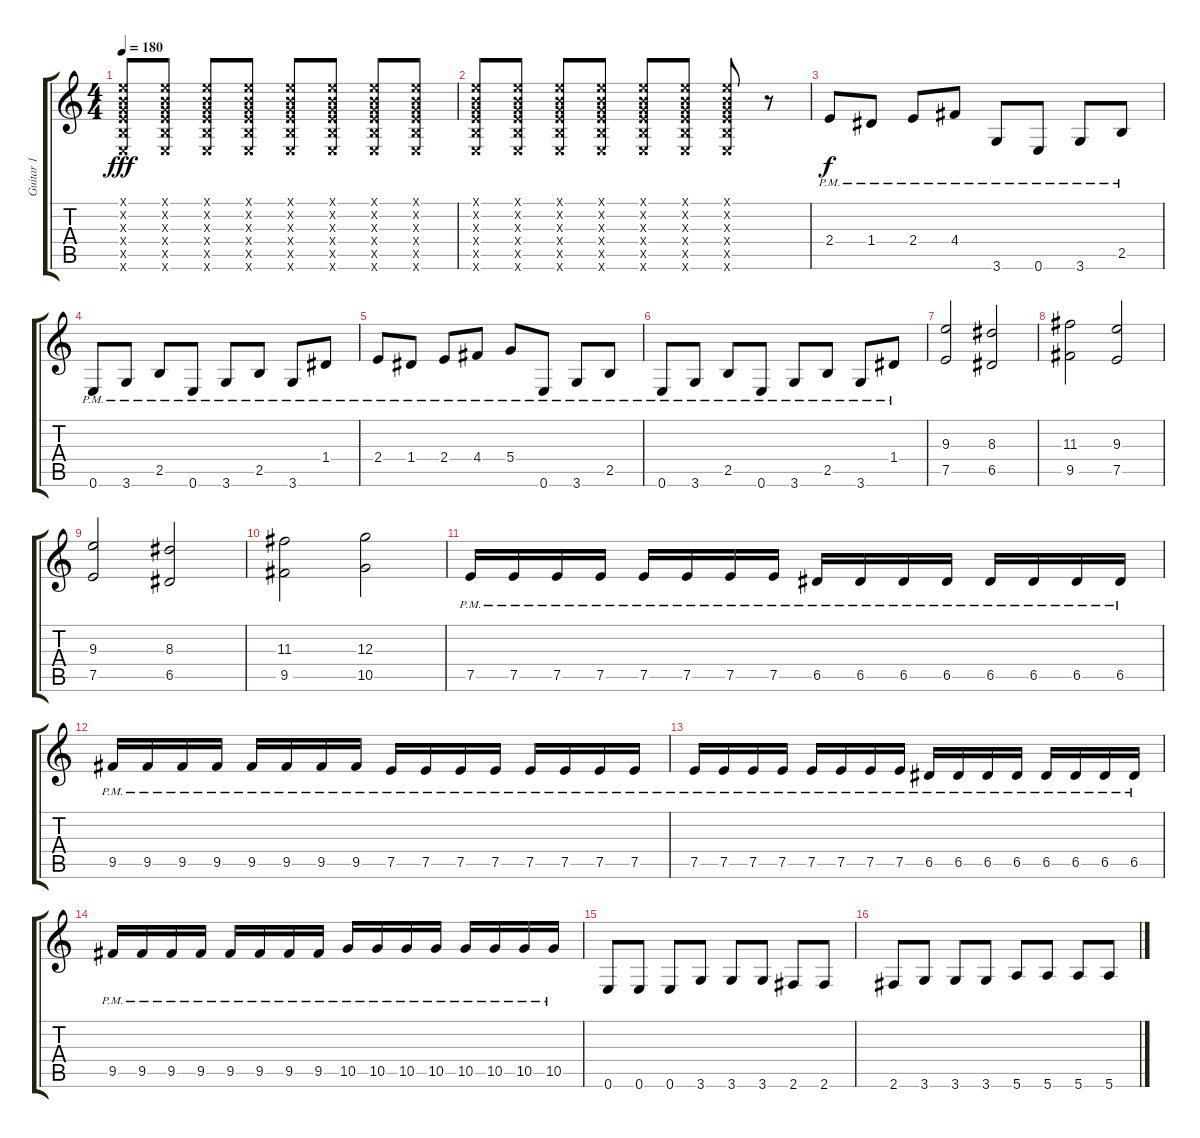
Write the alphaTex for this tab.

\track ("Guitar 1" "Guitar 1") {instrument overdrivenguitar}
\staff {score tabs}
\tuning (E4 B3 G3 D3 A2 E2) {hide}
\ts (4 4)
\tempo 180
\clef g2
\ks c
(0.1{x} 0.2{x} 0.3{x} 2.4{x} 2.5{x} 0.6{x}).8{dy fff} (0.1{x} 0.2{x} 0.3{x} 2.4{x} 2.5{x} 0.6{x}).8 (0.1{x} 0.2{x} 0.3{x} 2.4{x} 2.5{x} 0.6{x}).8 (0.1{x} 0.2{x} 0.3{x} 2.4{x} 2.5{x} 0.6{x}).8 (0.1{x} 0.2{x} 0.3{x} 2.4{x} 2.5{x} 0.6{x}).8 (0.1{x} 0.2{x} 0.3{x} 2.4{x} 2.5{x} 0.6{x}).8 (0.1{x} 0.2{x} 0.3{x} 2.4{x} 2.5{x} 0.6{x}).8 (0.1{x} 0.2{x} 0.3{x} 2.4{x} 2.5{x} 0.6{x}).8 |
(0.1{x} 0.2{x} 0.3{x} 2.4{x} 2.5{x} 0.6{x}).8 (0.1{x} 0.2{x} 0.3{x} 2.4{x} 2.5{x} 0.6{x}).8 (0.1{x} 0.2{x} 0.3{x} 2.4{x} 2.5{x} 0.6{x}).8 (0.1{x} 0.2{x} 0.3{x} 2.4{x} 2.5{x} 0.6{x}).8 (0.1{x} 0.2{x} 0.3{x} 2.4{x} 2.5{x} 0.6{x}).8 (0.1{x} 0.2{x} 0.3{x} 2.4{x} 2.5{x} 0.6{x}).8 (0.1{x} 0.2{x} 0.3{x} 2.4{x} 2.5{x} 0.6{x}).8 r.8 |
2.4{pm}.8{dy f} 1.4{pm}.8 2.4{pm}.8 4.4{pm}.8 3.6{pm}.8 0.6{pm}.8 3.6{pm}.8 2.5{pm}.8 |
0.6{pm}.8 3.6{pm}.8 2.5{pm}.8 0.6{pm}.8 3.6{pm}.8 2.5{pm}.8 3.6{pm}.8 1.4{pm}.8 |
2.4{pm}.8 1.4{pm}.8 2.4{pm}.8 4.4{pm}.8 5.4{pm}.8 0.6{pm}.8 3.6{pm}.8 2.5{pm}.8 |
0.6{pm}.8 3.6{pm}.8 2.5{pm}.8 0.6{pm}.8 3.6{pm}.8 2.5{pm}.8 3.6{pm}.8 1.4{pm}.8 |
(9.3 7.5).2 (8.3 6.5).2 |
(11.3 9.5).2 (9.3 7.5).2 |
(9.3 7.5).2 (8.3 6.5).2 |
(11.3 9.5).2 (12.3 10.5).2 |
7.5{pm}.16 7.5{pm}.16 7.5{pm}.16 7.5{pm}.16 7.5{pm}.16 7.5{pm}.16 7.5{pm}.16 7.5{pm}.16 6.5{pm}.16 6.5{pm}.16 6.5{pm}.16 6.5{pm}.16 6.5{pm}.16 6.5{pm}.16 6.5{pm}.16 6.5{pm}.16 |
9.5{pm}.16 9.5{pm}.16 9.5{pm}.16 9.5{pm}.16 9.5{pm}.16 9.5{pm}.16 9.5{pm}.16 9.5{pm}.16 7.5{pm}.16 7.5{pm}.16 7.5{pm}.16 7.5{pm}.16 7.5{pm}.16 7.5{pm}.16 7.5{pm}.16 7.5{pm}.16 |
7.5{pm}.16 7.5{pm}.16 7.5{pm}.16 7.5{pm}.16 7.5{pm}.16 7.5{pm}.16 7.5{pm}.16 7.5{pm}.16 6.5{pm}.16 6.5{pm}.16 6.5{pm}.16 6.5{pm}.16 6.5{pm}.16 6.5{pm}.16 6.5{pm}.16 6.5{pm}.16 |
9.5{pm}.16 9.5{pm}.16 9.5{pm}.16 9.5{pm}.16 9.5{pm}.16 9.5{pm}.16 9.5{pm}.16 9.5{pm}.16 10.5{pm}.16 10.5{pm}.16 10.5{pm}.16 10.5{pm}.16 10.5{pm}.16 10.5{pm}.16 10.5{pm}.16 10.5{pm}.16 |
0.6.8 0.6.8 0.6.8 3.6.8 3.6.8 3.6.8 2.6.8 2.6.8 |
2.6.8 3.6.8 3.6.8 3.6.8 5.6.8 5.6.8 5.6.8 5.6.8
